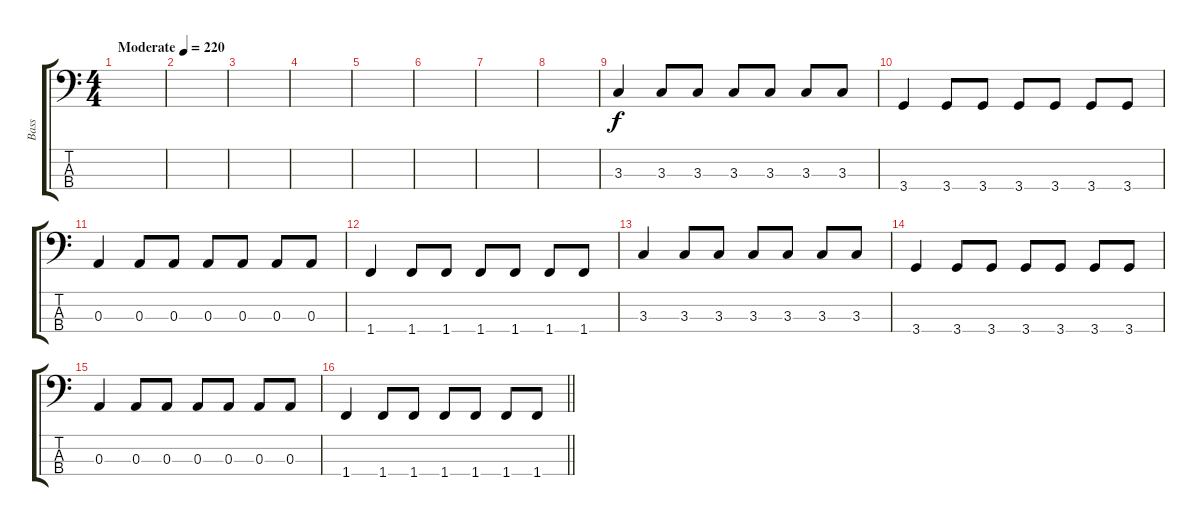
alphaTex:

\track ("Bass" "Bass") {instrument electricbassfinger}
\staff {score tabs}
\tuning (G2 D2 A1 E1) {hide}
\ts (4 4)
\tempo (220 "Moderate")
\clef f4
\ks c
|
|
|
|
|
|
|
|
3.3.4 3.3.8 3.3.8 3.3.8 3.3.8 3.3.8 3.3.8 |
3.4.4 3.4.8 3.4.8 3.4.8 3.4.8 3.4.8 3.4.8 |
0.3.4 0.3.8 0.3.8 0.3.8 0.3.8 0.3.8 0.3.8 |
1.4.4 1.4.8 1.4.8 1.4.8 1.4.8 1.4.8 1.4.8 |
3.3.4 3.3.8 3.3.8 3.3.8 3.3.8 3.3.8 3.3.8 |
3.4.4 3.4.8 3.4.8 3.4.8 3.4.8 3.4.8 3.4.8 |
0.3.4 0.3.8 0.3.8 0.3.8 0.3.8 0.3.8 0.3.8 |
\barLineRight lightlight
1.4.4 1.4.8 1.4.8 1.4.8 1.4.8 1.4.8 1.4.8
